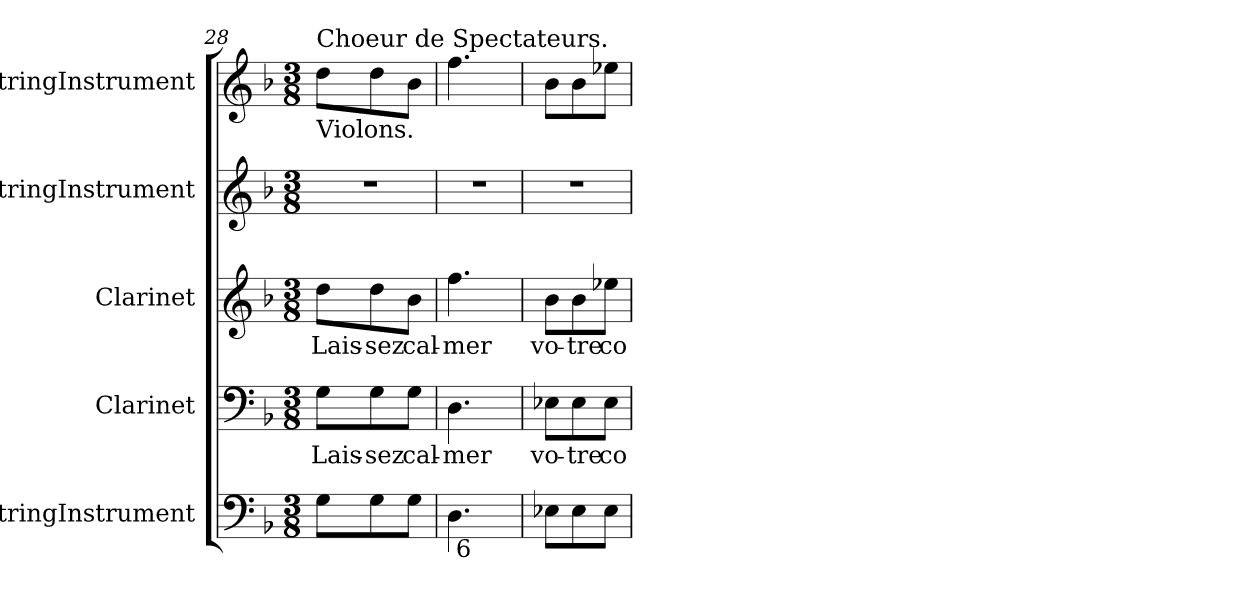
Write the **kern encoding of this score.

**kern	**kern	**text	**kern	**text	**kern	**kern
*part5	*part4	*part4	*part3	*part3	*part2	*part1
*staff5	*staff4	*staff4	*staff3	*staff3	*staff2	*staff1
*I"StringInstrument	*I"Clarinet	*	*I"Clarinet	*	*I"StringInstrument	*I"StringInstrument
*I'Str	*I'Cl	*	*I'Cl	*	*I'Str	*I'Str
!!LO:PB:g=z
*clefF4	*clefF4	*	*clefG2	*	*clefG2	*clefG2
*	*ITrd1c2	*	*ITrd1c2	*	*	*
*k[b-]	*k[b-e-a-]	*	*k[b-e-a-]	*	*k[b-]	*k[b-]
*F:	*E-:	*	*E-:	*	*F:	*F:
*M3/8	*M3/8	*	*M3/8	*	*M3/8	*M3/8
=28	=28	=28	=28	=28	=28	=28
!	!	!	!	!	!	!LO:TX:a:t=Choeur de Spectateurs.
!	!	!	!	!	!	!LO:TX:b:t=Violons.
8G\L	8F\L	Lais-	8cc\L	Lais-	4.r	8dd\L
8G\	8F\	-sez	8cc\	-sez	.	8dd\
8G\J	8F\J	cal-	8a-\J	cal-	.	8b-\J
=29	=29	=29	=29	=29	=29	=29
*^	*	*	*	*	*	*
4.D\	64ryy	4.C\	-mer	4.ee-\	-mer	4.r	4.ff\
!	!LO:TX:b:t=6	!	!	!	!	!	!
.	4ryy	.	.	.	.	.	.
.	16..ryy	.	.	.	.	.	.
*v	*v	*	*	*	*	*	*
=30	=30	=30	=30	=30	=30	=30
8E-X\L	8D-X\L	vo-	8a-\L	vo-	4.r	8b-\L
8E-\	8D-\	-tre	8a-\	-tre	.	8b-\
8E-\J	8D-\J	co-	8dd-X\J	co-	.	8ee-X\J
=	=	=	=	=	=	=
*-	*-	*-	*-	*-	*-	*-
